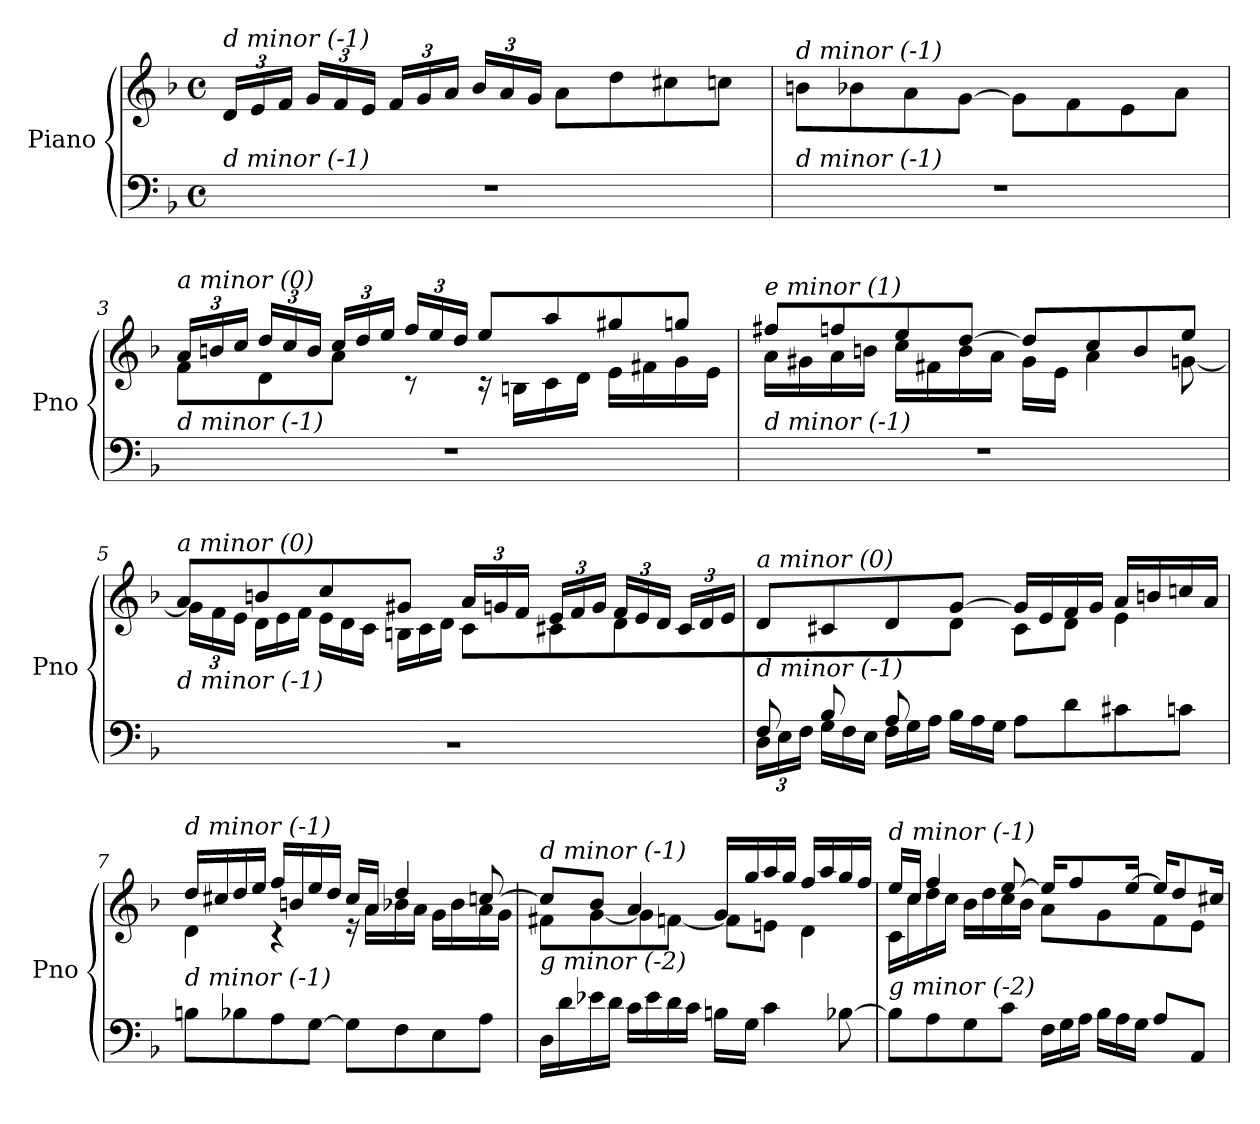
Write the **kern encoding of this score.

**kern	**kern
*part1	*part1
*staff2	*staff1
*I"Piano	*
*I'Pno	*
*clefF4	*clefG2
*k[b-]	*k[b-]
*M4/4	*M4/4
*met(c)	*met(c)
*	*Xbrackettup
=1	=1
!	!LO:TX:i:t=d minor (-1)
!LO:TX:i:t=d minor (-1)	!
1r	24d/LL
.	24e/
.	24f/JJ
.	24g/LL
.	24f/
.	24e/JJ
.	24f/LL
.	24g/
.	24a/JJ
.	24b-/LL
.	24a/
.	24g/JJ
.	8a\L
.	8dd\
.	8cc#X\
.	8ccn\J
=2	=2
!	!LO:TX:i:t=d minor (-1)
!LO:TX:i:t=d minor (-1)	!
1r	8bn\L
.	8b-X\
.	8a\
.	[8g\J
.	8g\L]
.	8f\
.	8e\
.	8a\J
=3	=3
*	*^
!	!LO:TX:i:t=a minor (0)	!
!LO:TX:i:t=d minor (-1)	!	!
1r	24a/LL	8f\L
.	24bn/	.
.	24cc/JJ	.
.	24dd/LL	8d\
.	24cc/	.
.	24b/JJ	.
.	24cc/LL	8a\J
.	24dd/	.
.	24ee/JJ	.
.	24ff/LL	8r
.	24ee/	.
.	24dd/JJ	.
.	8ee/L	16r
.	.	16Bn\LL
.	8aa/	16c\
.	.	16d\JJ
.	8gg#X/	16e\LL
.	.	16f#X\
.	8ggn/J	16g\
.	.	16e\JJ
!!LO:LB:g=z	!!
=4	=4	=4
!	!LO:TX:i:t=e minor (1)	!
!LO:TX:i:t=d minor (-1)	!	!
1r	8ff#X/L	16a\LL
.	.	16g#X\
.	8ffn/	16a\
.	.	16bn\JJ
.	8ee/	16cc\LL
.	.	16f#X\
.	[8dd/J	16b\
.	.	16a\JJ
.	8dd/L]	16g#\LL
.	.	16e\JJ
.	8cc/	4a\
.	8b/	.
.	8ee/J	[8gn\
=5	=5	=5
*^	*	*
!	!	!LO:TX:i:t=a minor (0)	!
!LO:TX:i:t=d minor (-1)	!	!	!
2..ryy	1r	8a/L	24g\LL]
.	.	.	24f\
.	.	.	24e\JJ
*	*	*	*Xtuplet
.	.	8bn/	24d\LL
.	.	.	24e\
.	.	.	24f\JJ
.	.	8cc/	24e\LL
.	.	.	24d\
.	.	.	24c\JJ
.	.	8g#X/J	24Bn\LL
.	.	.	24c\
.	.	.	24d\JJ
.	.	24a/LL	8c\L
.	.	24gn/	.
.	.	24f/JJ	.
.	.	24e/LL	8c#X\
.	.	24f/	.
.	.	24g/JJ	.
.	.	24f/LL	8d\
.	.	24e/	.
.	.	24d/JJ	.
8G/J	.	24c#/LL	8ryy
.	.	24d/	.
.	.	24e/JJ	.
!!LO:LB:g=z	!!
=6	=6	=6	=6
*	*Xbrackettup	*	*
!	!	!LO:TX:i:t=a minor (0)	!
!LO:TX:i:t=d minor (-1)	!	!	!
8F/L	24D\LL	8d/L	4.ryy
.	24E\	.	.
.	24F\JJ	.	.
*	*Xtuplet	*	*
8B-/	24G\LL	8c#X/	.
.	24F\	.	.
.	24E\JJ	.	.
8A/	24F\LL	8d/	.
.	24G\	.	.
.	24A\JJ	.	.
2ryy	24B-\LL	[8g/J	8d\J
.	24A\	.	.
.	24G\JJ	.	.
.	8A\L	16g/LL]	8c#\L
.	.	16e/	.
.	8d\	16f/	8d\J
.	.	16g/JJ	.
.	8c#X\	16a/LL	4e\
.	.	16bn/	.
8ryy	8cn\J	16ccn/	.
.	.	16a/JJ	.
*v	*v	*	*
=7	=7	=7
!	!LO:TX:i:t=d minor (-1)	!
!LO:TX:i:t=d minor (-1)	!	!
8Bn\L	16dd/LL	4d\
.	16cc#X/	.
8B-X\	16dd/	.
.	16ee/JJ	.
8A\	16ff/LL	4r
.	16bn/	.
[8G\J	16ee/	.
.	16dd/JJ	.
8G\L]	16cc#/LL	16r
.	16a/JJ	16a\LL
8F\	4dd/	16b-X\
.	.	16a\JJ
8E\	.	16g\LL
.	.	16b-\
8A\J	[8ccn/	16a\
.	.	16g\JJ
!!LO:LB:g=z	!!
=8	=8	=8
!	!LO:TX:i:t=d minor (-1)	!
!LO:TX:i:t=g minor (-2)	!	!
16D\LL	8cc/L]	8f#X\L
16d\	.	.
16e-X\	8b-/J	[8g\
16d\JJ	.	.
16c\LL	4a/	8g\]
16e-\	.	.
16d\	.	[8fn\J
16c\JJ	.	.
16Bn\LL	16g/LL	8f\L]
16G\JJ	16gg/	.
4c\	16aa/	8en\J
.	16gg/JJ	.
.	16ff/LL	4d\
.	16aa/	.
[8B-X\	16gg/	.
.	16ff/JJ	.
=9	=9	=9
!	!LO:TX:i:t=d minor (-1)	!
!LO:TX:i:t=g minor (-2)	!	!
8B-\L]	16ee/LL	16c\LL
.	16cc/JJ	16cc\
8A\	4ff/	16dd\
.	.	16cc\JJ
8G\	.	16b-\LL
.	.	16dd\
8c\J	[8ee/	16cc\
.	.	16b-\JJ
24F\LL	16ee/KL]	8a\L
24G\	.	.
.	8ff/	.
24A\JJ	.	.
24B-\LL	.	8g\
24A\	.	.
.	[16ee/Jk	.
24G\JJ	.	.
8A\L	16ee/KL]	8f\
.	8dd/	.
8AA/J	.	8e\J
.	16cc#X/Jk	.
*	*v	*v
=	=
*-	*-
